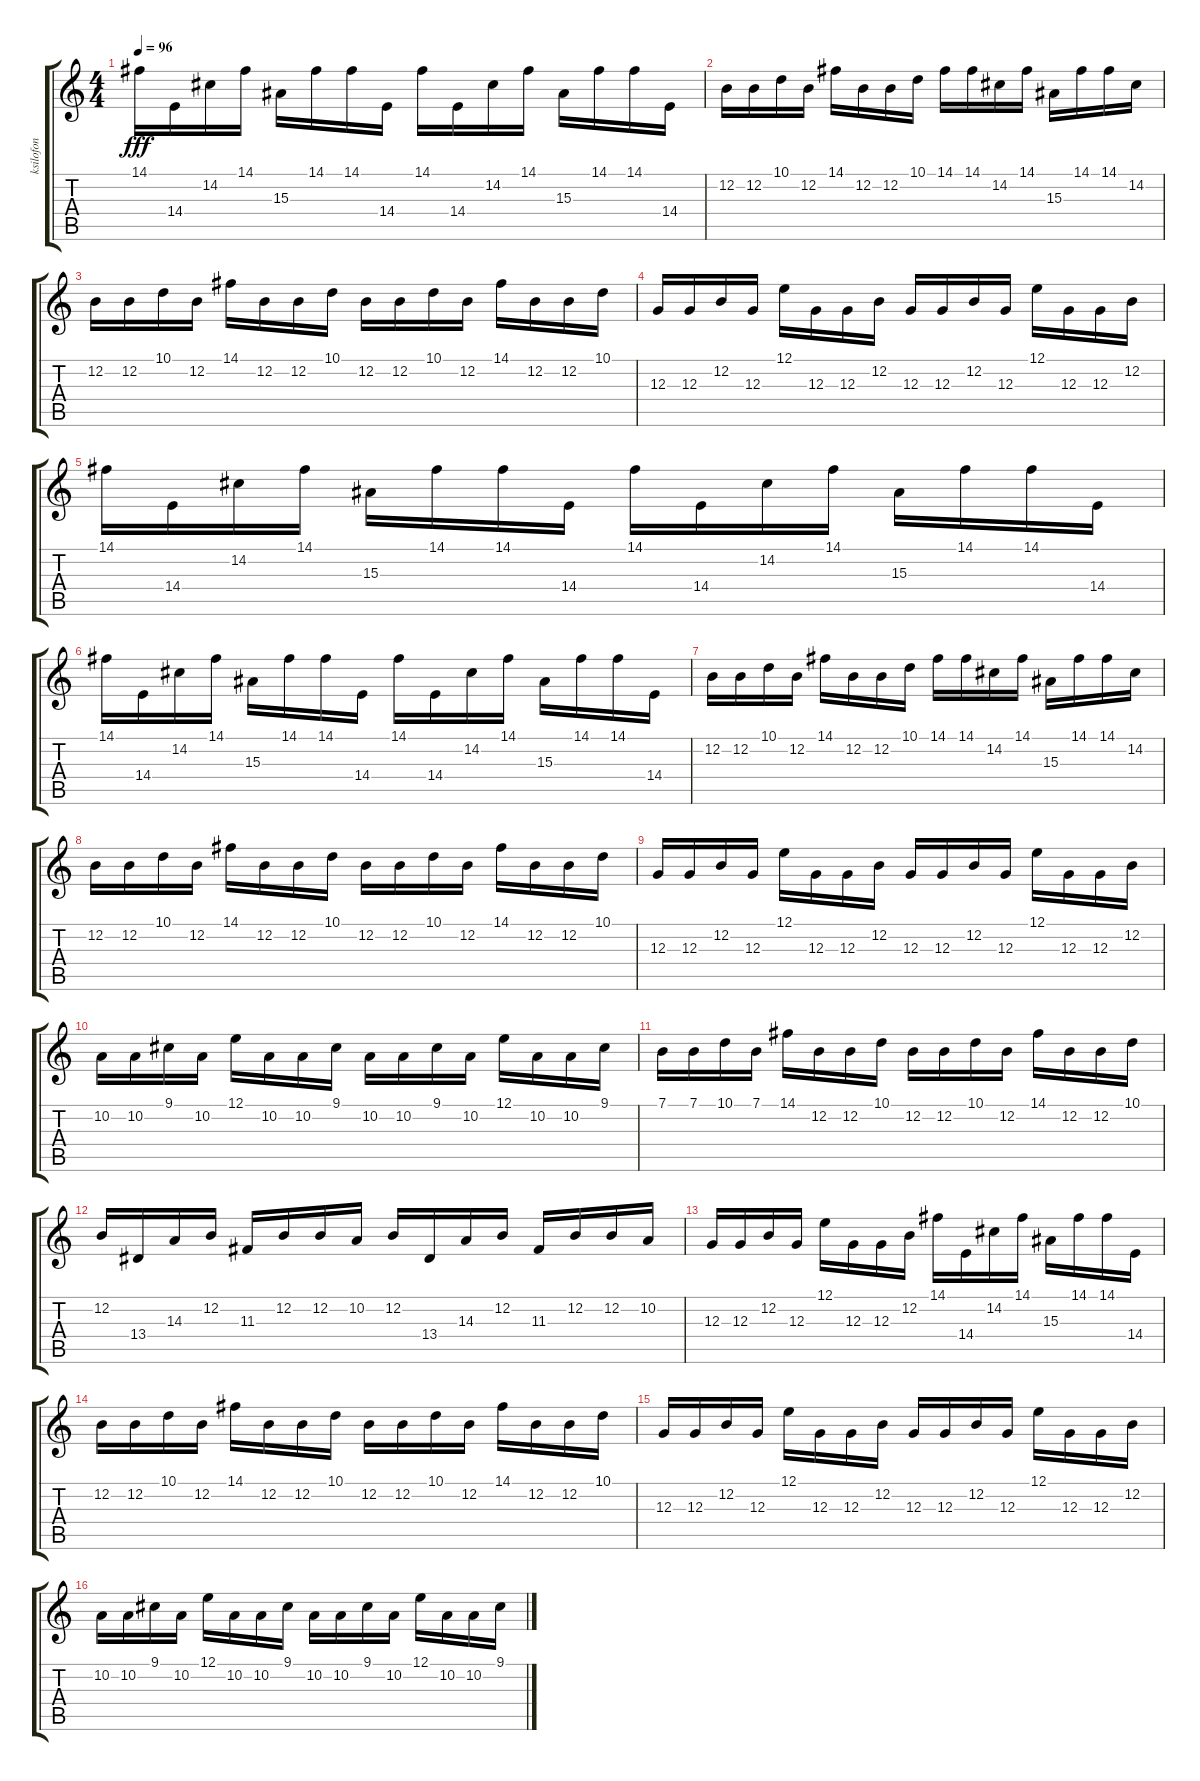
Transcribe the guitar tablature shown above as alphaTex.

\track ("ksilofon" "ksilofon") {instrument marimba}
\staff {score tabs}
\tuning (E4 B3 G3 D3 A2 E2) {hide}
\ts (4 4)
\tempo 96
\clef g2
\ks c
14.1.16{dy fff} 14.4.16 14.2.16 14.1.16 15.3.16 14.1.16 14.1.16 14.4.16 14.1.16 14.4.16 14.2.16 14.1.16 15.3.16 14.1.16 14.1.16 14.4.16 |
12.2.16 12.2.16 10.1.16 12.2.16 14.1.16 12.2.16 12.2.16 10.1.16 14.1.16 14.1.16 14.2.16 14.1.16 15.3.16 14.1.16 14.1.16 14.2.16 |
12.2.16 12.2.16 10.1.16 12.2.16 14.1.16 12.2.16 12.2.16 10.1.16 12.2.16 12.2.16 10.1.16 12.2.16 14.1.16 12.2.16 12.2.16 10.1.16 |
12.3.16 12.3.16 12.2.16 12.3.16 12.1.16 12.3.16 12.3.16 12.2.16 12.3.16 12.3.16 12.2.16 12.3.16 12.1.16 12.3.16 12.3.16 12.2.16 |
14.1.16 14.4.16 14.2.16 14.1.16 15.3.16 14.1.16 14.1.16 14.4.16 14.1.16 14.4.16 14.2.16 14.1.16 15.3.16 14.1.16 14.1.16 14.4.16 |
14.1.16 14.4.16 14.2.16 14.1.16 15.3.16 14.1.16 14.1.16 14.4.16 14.1.16 14.4.16 14.2.16 14.1.16 15.3.16 14.1.16 14.1.16 14.4.16 |
12.2.16 12.2.16 10.1.16 12.2.16 14.1.16 12.2.16 12.2.16 10.1.16 14.1.16 14.1.16 14.2.16 14.1.16 15.3.16 14.1.16 14.1.16 14.2.16 |
12.2.16 12.2.16 10.1.16 12.2.16 14.1.16 12.2.16 12.2.16 10.1.16 12.2.16 12.2.16 10.1.16 12.2.16 14.1.16 12.2.16 12.2.16 10.1.16 |
12.3.16 12.3.16 12.2.16 12.3.16 12.1.16 12.3.16 12.3.16 12.2.16 12.3.16 12.3.16 12.2.16 12.3.16 12.1.16 12.3.16 12.3.16 12.2.16 |
10.2.16 10.2.16 9.1.16 10.2.16 12.1.16 10.2.16 10.2.16 9.1.16 10.2.16 10.2.16 9.1.16 10.2.16 12.1.16 10.2.16 10.2.16 9.1.16 |
7.1.16 7.1.16 10.1.16 7.1.16 14.1.16 12.2.16 12.2.16 10.1.16 12.2.16 12.2.16 10.1.16 12.2.16 14.1.16 12.2.16 12.2.16 10.1.16 |
12.2.16 13.4.16 14.3.16 12.2.16 11.3.16 12.2.16 12.2.16 10.2.16 12.2.16 13.4.16 14.3.16 12.2.16 11.3.16 12.2.16 12.2.16 10.2.16 |
12.3.16 12.3.16 12.2.16 12.3.16 12.1.16 12.3.16 12.3.16 12.2.16 14.1.16 14.4.16 14.2.16 14.1.16 15.3.16 14.1.16 14.1.16 14.4.16 |
12.2.16 12.2.16 10.1.16 12.2.16 14.1.16 12.2.16 12.2.16 10.1.16 12.2.16 12.2.16 10.1.16 12.2.16 14.1.16 12.2.16 12.2.16 10.1.16 |
12.3.16 12.3.16 12.2.16 12.3.16 12.1.16 12.3.16 12.3.16 12.2.16 12.3.16 12.3.16 12.2.16 12.3.16 12.1.16 12.3.16 12.3.16 12.2.16 |
10.2.16 10.2.16 9.1.16 10.2.16 12.1.16 10.2.16 10.2.16 9.1.16 10.2.16 10.2.16 9.1.16 10.2.16 12.1.16 10.2.16 10.2.16 9.1.16
